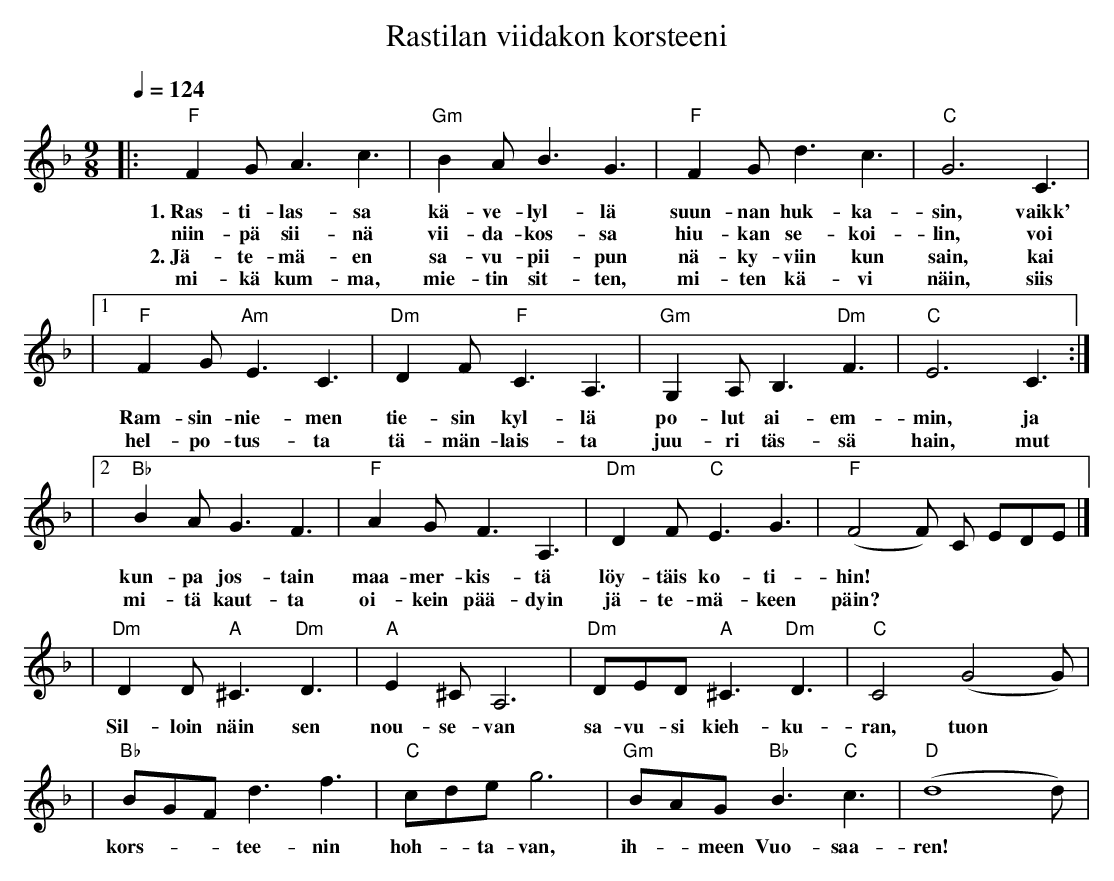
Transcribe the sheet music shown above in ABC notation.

X:1
T: Rastilan viidakon korsteeni
Q: 1/4=124
M: 9/8
K: Fmaj
|: "F" F2G A3 c3 | "Gm" B2A B3 G3 | "F" F2G d3 c3 | "C" G6 C3 |
w: 1.~Ras-ti-las-sa | kä-ve-lyl-lä | suun-nan huk-ka- | sin, vaikk' |
w: niin-pä sii-nä | vii-da-kos-sa | hiu-kan se-koi- | lin, voi |
w: 2.~Jä-te-mä-en | sa-vu-pii-pun | nä-ky-viin kun | sain, kai |
w: mi-kä kum-ma, | mie-tin sit-ten, | mi-ten kä-vi | näin, siis |
|[1 "F" F2G "Am" E3 C3 | "Dm" D2F "F" C3 A,3 | "Gm" G,2A, B,3 "Dm" F3 | "C" E6 C3 :|
w: Ram-sin-nie-men | tie-sin kyl-lä | po-lut ai-em- | min, ja |
w: hel-po-tus-ta | tä-män-lais-ta | juu-ri täs-sä | hain, mut |
|[2 "Bb" B2A G3 F3 | "F" A2G F3 A,3 | "Dm" D2F "C" E3 G3 | "F" (F4F) C EDE |]
w: kun-pa jos-tain | maa-mer-kis-tä | löy-täis ko-ti- | hin! * * * * |
w: mi-tä kaut-ta | oi-kein pää-dyin | jä-te-mä-keen | päin? * * * * |
| "Dm" D2D "A" ^C3 "Dm" D3 | "A" E2^C A,6 | "Dm" DED "A" ^C3 "Dm" D3 | "C" C4 (G4G) |
w: Sil-loin näin sen | nou-se-van | sa-vu-si kieh-ku- | ran, tuon |
| "Bb" BGF d3 f3 | "C" cde g6 | "Gm" BAG "Bb" B3 "C" c3 | "D" (d8d) |
w: kors---tee-nin | hoh--ta-van, | ih--meen Vuo-saa- | ren! |
